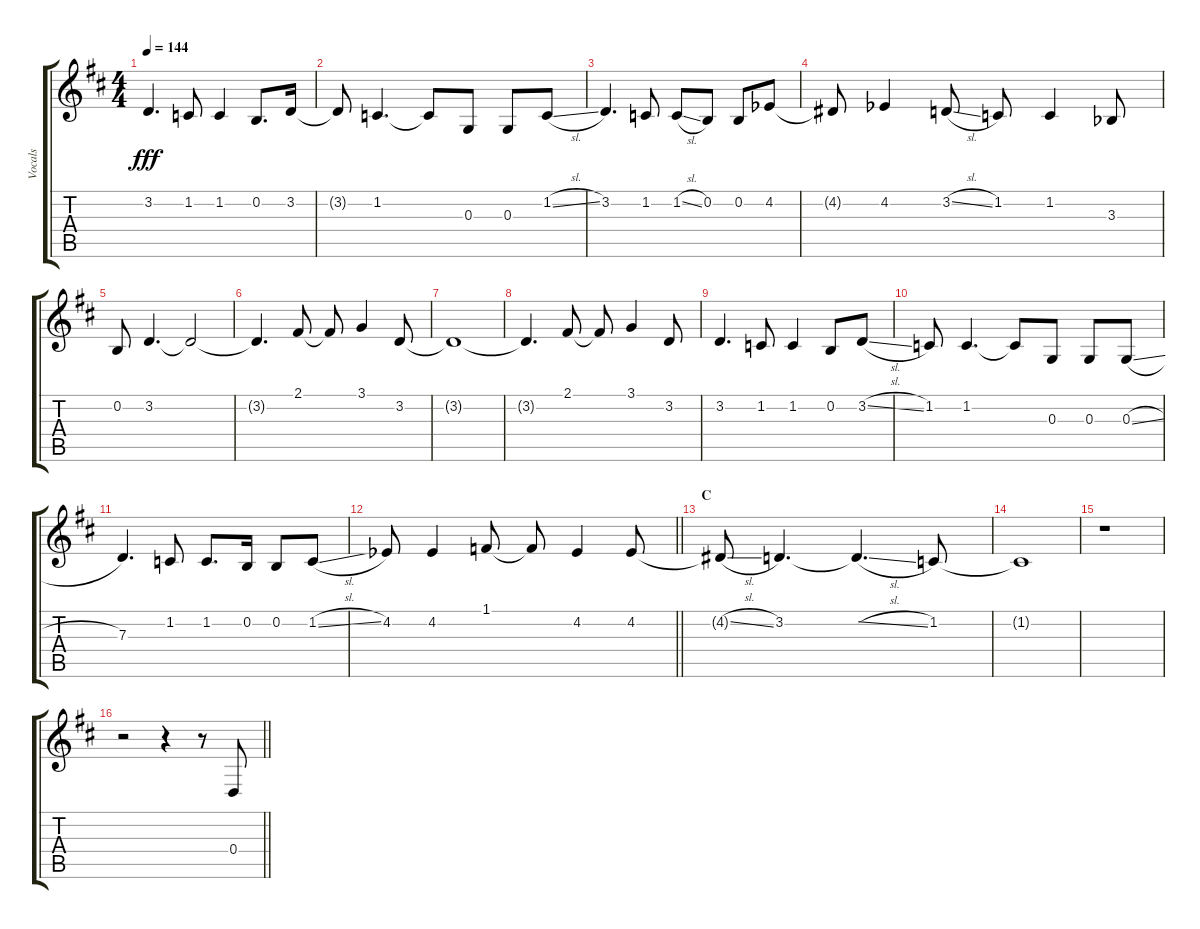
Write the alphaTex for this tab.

\track ("Vocals" "Vocals") {instrument voiceoohs}
\staff {score tabs}
\tuning (E4 B3 G3 D3 A2 E2) {hide}
\ts (4 4)
\tempo 144
\clef g2
\ks d
3.2.4{d dy fff} 1.2.8 1.2.4 0.2.8{d} 3.2.16 |
3.2{t}.8 1.2.4{d} 1.2{t}.8 0.3.8 0.3.8 1.2{sl}.8 |
3.2.4{d} 1.2.8 1.2{sl}.8 0.2.8 0.2.8 4.2{acc b}.8 |
4.2{t}.8 4.2{acc b}.4 3.2{sl}.8 1.2.8 1.2.4 3.3{acc b}.8 |
0.2.8 3.2.4{d} 3.2{t}.2 |
3.2{t}.4{d} 2.1.8 2.1{t}.8 3.1.4 3.2.8 |
3.2{t}.1 |
3.2{t}.4{d} 2.1.8 2.1{t}.8 3.1.4 3.2.8 |
3.2.4{d} 1.2.8 1.2.4 0.2.8 3.2{sl}.8 |
1.2.8 1.2.4{d} 1.2{t}.8 0.3.8 0.3.8 0.3{sl}.8 |
7.3.4{d} 1.2.8 1.2.8{d} 0.2.16 0.2.8 1.2{sl}.8 |
\barLineRight lightlight
4.2{acc b}.8 4.2{acc b}.4 1.1.8 1.1{t}.8 4.2{acc b}.4 4.2{acc b}.8 |
\section ("" "C")
4.2{sl t}.8 3.2.4{d} 3.2{sl t}.4{d} 1.2.8 |
1.2{t}.1 |
r.1 |
\barLineRight lightlight
r.2 r.4 r.8 0.4.8
